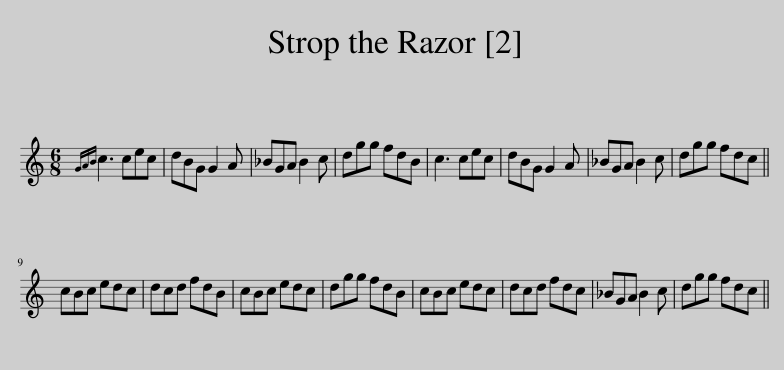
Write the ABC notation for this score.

X:1
L:1/8
M:6/8
I:linebreak $
K:C
V:1 treble
V:1
{GAB} c3 cec | dBG G2 A | _BGA B2 c | dgg fdB | c3 cec | %5
 dBG G2 A | _BGA B2 c | dgg fdc ||$ cBc edc | dcd fdB | %10
 cBc edc | dgg fdB | cBc edc | dcd fdc | _BGA B2 c | %15
 dgg fdc || %16
